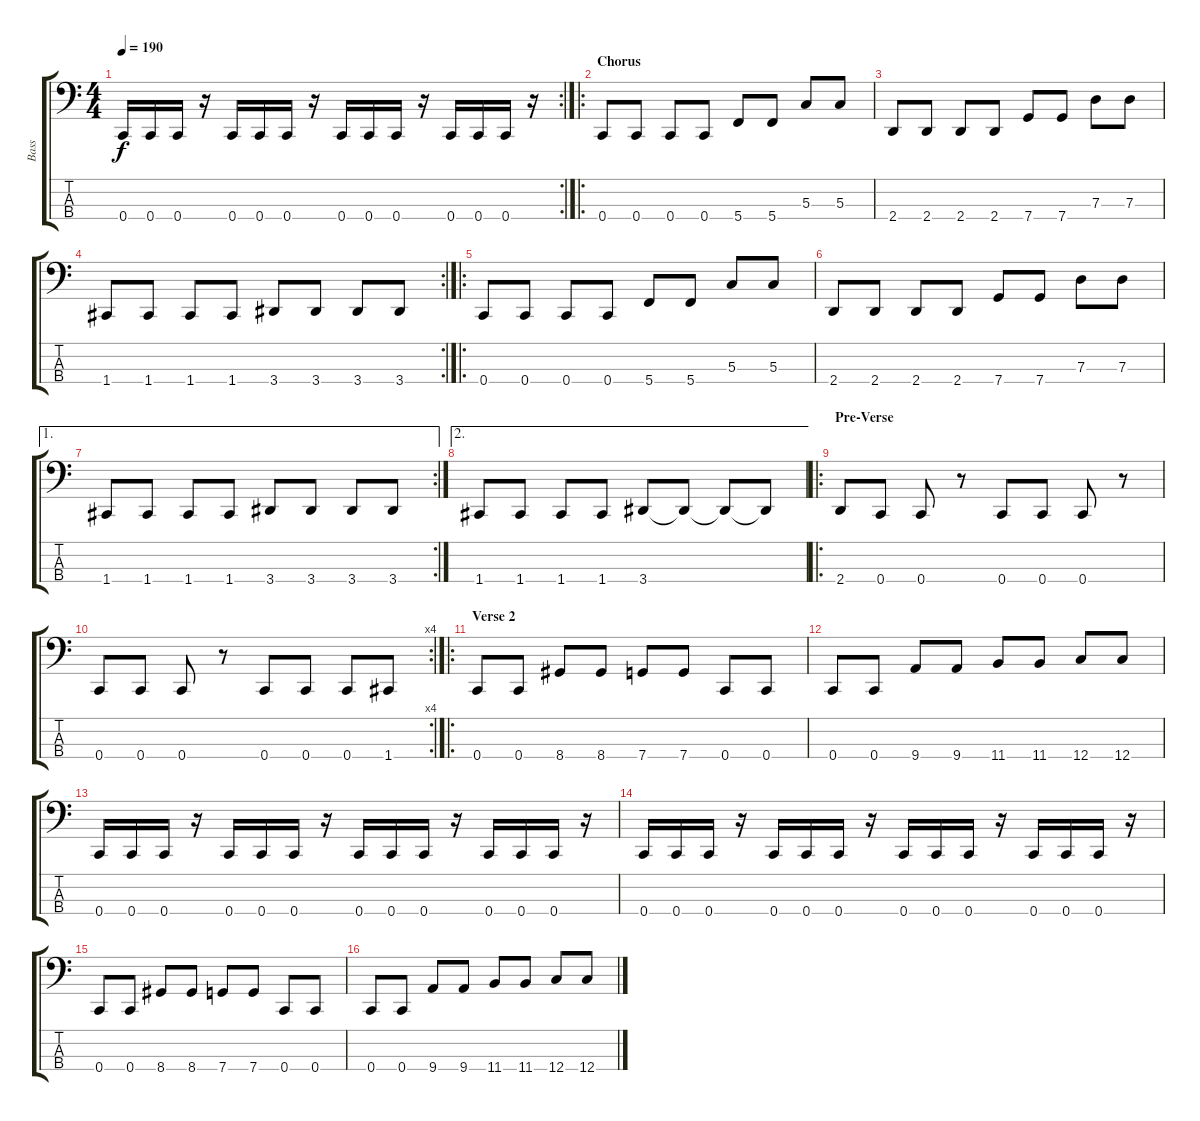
\track ("Bass" "Bass") {instrument electricbasspick}
\staff {score tabs}
\tuning (F2 C2 G1 C1) {hide}
\rc 2
\ts (4 4)
\tempo 190
\clef f4
\ks c
0.4.16{dy f} 0.4.16 0.4.16 r.16 0.4.16 0.4.16 0.4.16 r.16 0.4.16 0.4.16 0.4.16 r.16 0.4.16 0.4.16 0.4.16 r.16 |
\ro
\section ("" "Chorus")
0.4.8 0.4.8 0.4.8 0.4.8 5.4.8 5.4.8 5.3.8 5.3.8 |
2.4.8 2.4.8 2.4.8 2.4.8 7.4.8 7.4.8 7.3.8 7.3.8 |
\rc 2
1.4.8 1.4.8 1.4.8 1.4.8 3.4.8 3.4.8 3.4.8 3.4.8 |
\ro
0.4.8 0.4.8 0.4.8 0.4.8 5.4.8 5.4.8 5.3.8 5.3.8 |
2.4.8 2.4.8 2.4.8 2.4.8 7.4.8 7.4.8 7.3.8 7.3.8 |
\ae 1
\rc 2
1.4.8 1.4.8 1.4.8 1.4.8 3.4.8 3.4.8 3.4.8 3.4.8 |
\ae 2
1.4.8 1.4.8 1.4.8 1.4.8 3.4.8 3.4{t}.8 3.4{t}.8 3.4{t}.8 |
\ro
\section ("" "Pre-Verse")
2.4.8 0.4.8 0.4.8 r.8 0.4.8 0.4.8 0.4.8 r.8 |
\rc 4
0.4.8 0.4.8 0.4.8 r.8 0.4.8 0.4.8 0.4.8 1.4.8 |
\ro
\section ("" "Verse 2")
0.4.8 0.4.8 8.4.8 8.4.8 7.4.8 7.4.8 0.4.8 0.4.8 |
0.4.8 0.4.8 9.4.8 9.4.8 11.4.8 11.4.8 12.4.8 12.4.8 |
0.4.16 0.4.16 0.4.16 r.16 0.4.16 0.4.16 0.4.16 r.16 0.4.16 0.4.16 0.4.16 r.16 0.4.16 0.4.16 0.4.16 r.16 |
0.4.16 0.4.16 0.4.16 r.16 0.4.16 0.4.16 0.4.16 r.16 0.4.16 0.4.16 0.4.16 r.16 0.4.16 0.4.16 0.4.16 r.16 |
0.4.8 0.4.8 8.4.8 8.4.8 7.4.8 7.4.8 0.4.8 0.4.8 |
0.4.8 0.4.8 9.4.8 9.4.8 11.4.8 11.4.8 12.4.8 12.4.8
